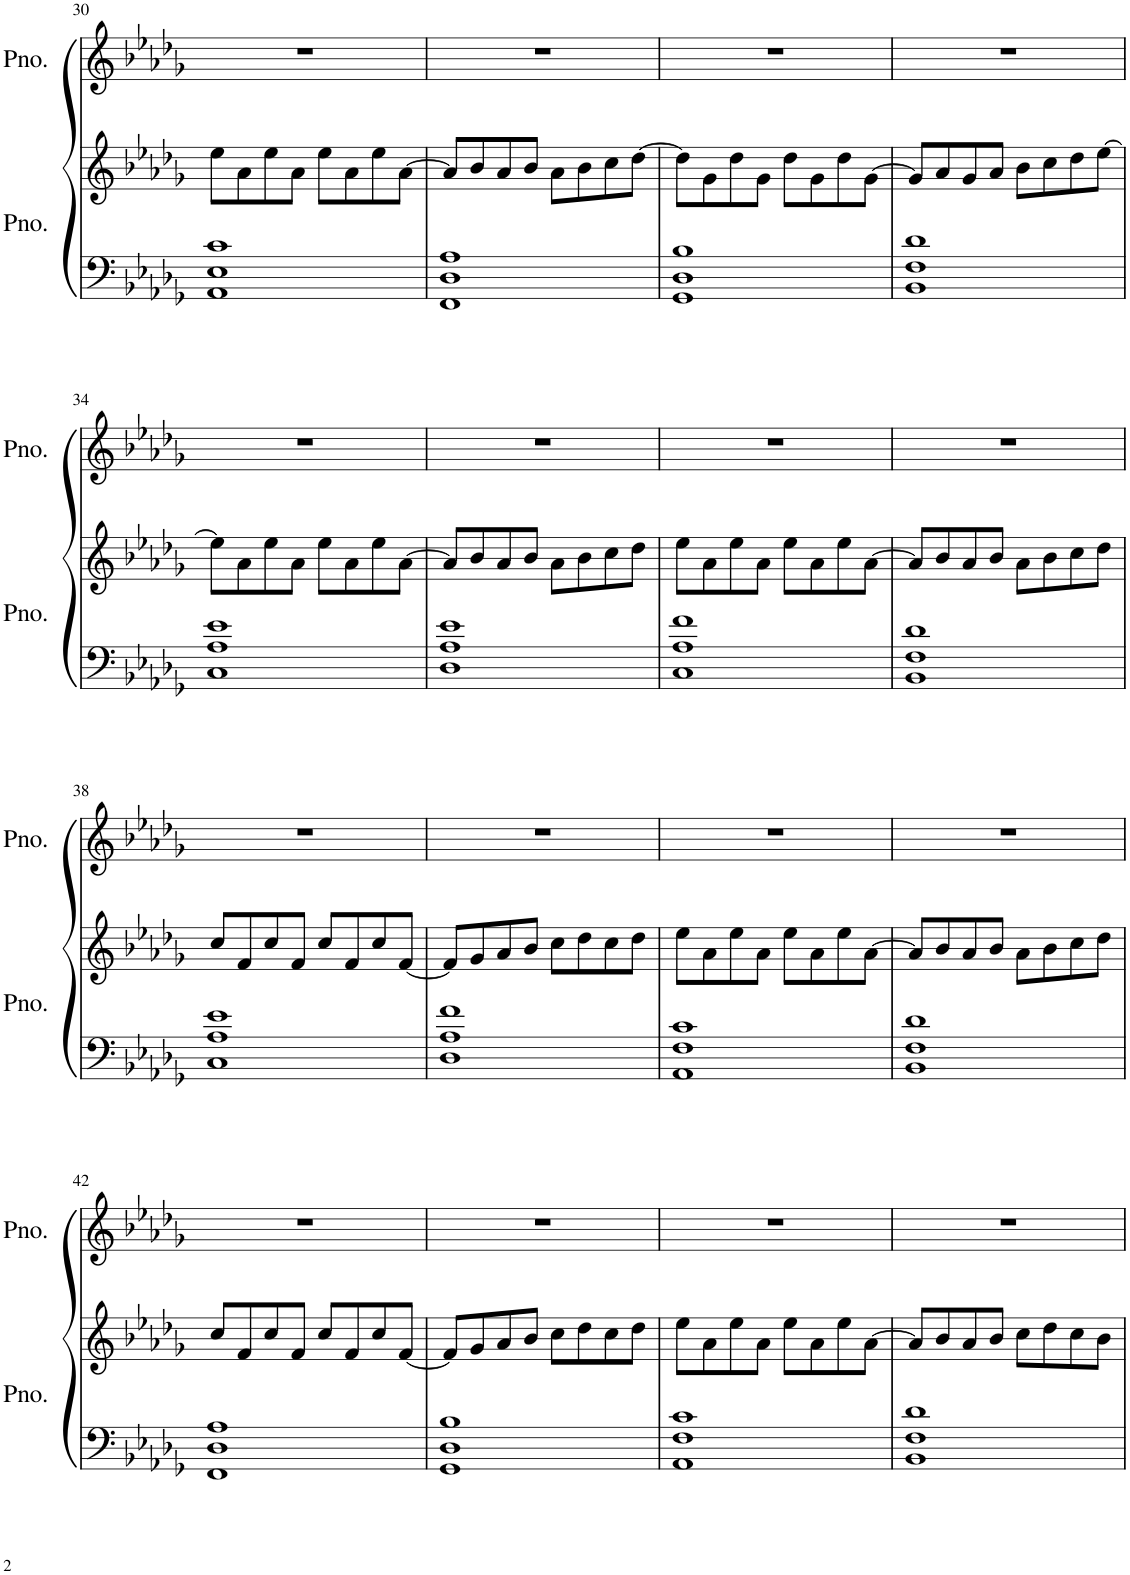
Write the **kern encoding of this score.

**kern	**kern	**kern
*part2	*part2	*part1
*staff3	*staff2	*staff1
*I"Piano	*	*I"Piano
*I'Pno.	*	*I'Pno.
!!LO:PB:g=z
*clefF4	*clefG2	*clefG2
*k[b-e-a-d-g-]	*k[b-e-a-d-g-]	*k[b-e-a-d-g-]
*M4/4	*M4/4	*M4/4
*met(c)	*met(c)	*met(c)
=30	=30	=30
1AA- 1E- 1c	8ee-\L	1r
.	8a-\	.
.	8ee-\	.
.	8a-\J	.
.	8ee-\L	.
.	8a-\	.
.	8ee-\	.
.	[8a-\J	.
=31	=31	=31
1FF 1D- 1A-	8a-/L]	1r
.	8b-/	.
.	8a-/	.
.	8b-/J	.
.	8a-\L	.
.	8b-\	.
.	8cc\	.
.	[8dd-\J	.
=32	=32	=32
1GG- 1D- 1B-	8dd-\L]	1r
.	8g-\	.
.	8dd-\	.
.	8g-\J	.
.	8dd-\L	.
.	8g-\	.
.	8dd-\	.
.	[8g-\J	.
=33	=33	=33
1BB- 1F 1d-	8g-/L]	1r
.	8a-/	.
.	8g-/	.
.	8a-/J	.
.	8b-\L	.
.	8cc\	.
.	8dd-\	.
.	[8ee-\J	.
!!LO:LB:g=z
=34	=34	=34
1C 1A- 1e-	8ee-\L]	1r
.	8a-\	.
.	8ee-\	.
.	8a-\J	.
.	8ee-\L	.
.	8a-\	.
.	8ee-\	.
.	[8a-\J	.
=35	=35	=35
1D- 1A- 1e-	8a-/L]	1r
.	8b-/	.
.	8a-/	.
.	8b-/J	.
.	8a-\L	.
.	8b-\	.
.	8cc\	.
.	8dd-\J	.
=36	=36	=36
1C 1A- 1f	8ee-\L	1r
.	8a-\	.
.	8ee-\	.
.	8a-\J	.
.	8ee-\L	.
.	8a-\	.
.	8ee-\	.
.	[8a-\J	.
=37	=37	=37
1BB- 1F 1d-	8a-/L]	1r
.	8b-/	.
.	8a-/	.
.	8b-/J	.
.	8a-\L	.
.	8b-\	.
.	8cc\	.
.	8dd-\J	.
!!LO:LB:g=z
=38	=38	=38
1C 1A- 1e-	8cc/L	1r
.	8f/	.
.	8cc/	.
.	8f/J	.
.	8cc/L	.
.	8f/	.
.	8cc/	.
.	[8f/J	.
=39	=39	=39
1D- 1A- 1f	8f/L]	1r
.	8g-/	.
.	8a-/	.
.	8b-/J	.
.	8cc\L	.
.	8dd-\	.
.	8cc\	.
.	8dd-\J	.
=40	=40	=40
1AA- 1F 1c	8ee-\L	1r
.	8a-\	.
.	8ee-\	.
.	8a-\J	.
.	8ee-\L	.
.	8a-\	.
.	8ee-\	.
.	[8a-\J	.
=41	=41	=41
1BB- 1F 1d-	8a-/L]	1r
.	8b-/	.
.	8a-/	.
.	8b-/J	.
.	8a-\L	.
.	8b-\	.
.	8cc\	.
.	8dd-\J	.
!!LO:LB:g=z
=42	=42	=42
1FF 1D- 1A-	8cc/L	1r
.	8f/	.
.	8cc/	.
.	8f/J	.
.	8cc/L	.
.	8f/	.
.	8cc/	.
.	[8f/J	.
=43	=43	=43
1GG- 1D- 1B-	8f/L]	1r
.	8g-/	.
.	8a-/	.
.	8b-/J	.
.	8cc\L	.
.	8dd-\	.
.	8cc\	.
.	8dd-\J	.
=44	=44	=44
1AA- 1F 1c	8ee-\L	1r
.	8a-\	.
.	8ee-\	.
.	8a-\J	.
.	8ee-\L	.
.	8a-\	.
.	8ee-\	.
.	[8a-\J	.
=45	=45	=45
1BB- 1F 1d-	8a-/L]	1r
.	8b-/	.
.	8a-/	.
.	8b-/J	.
.	8cc\L	.
.	8dd-\	.
.	8cc\	.
.	8b-\J	.
=	=	=
*-	*-	*-
